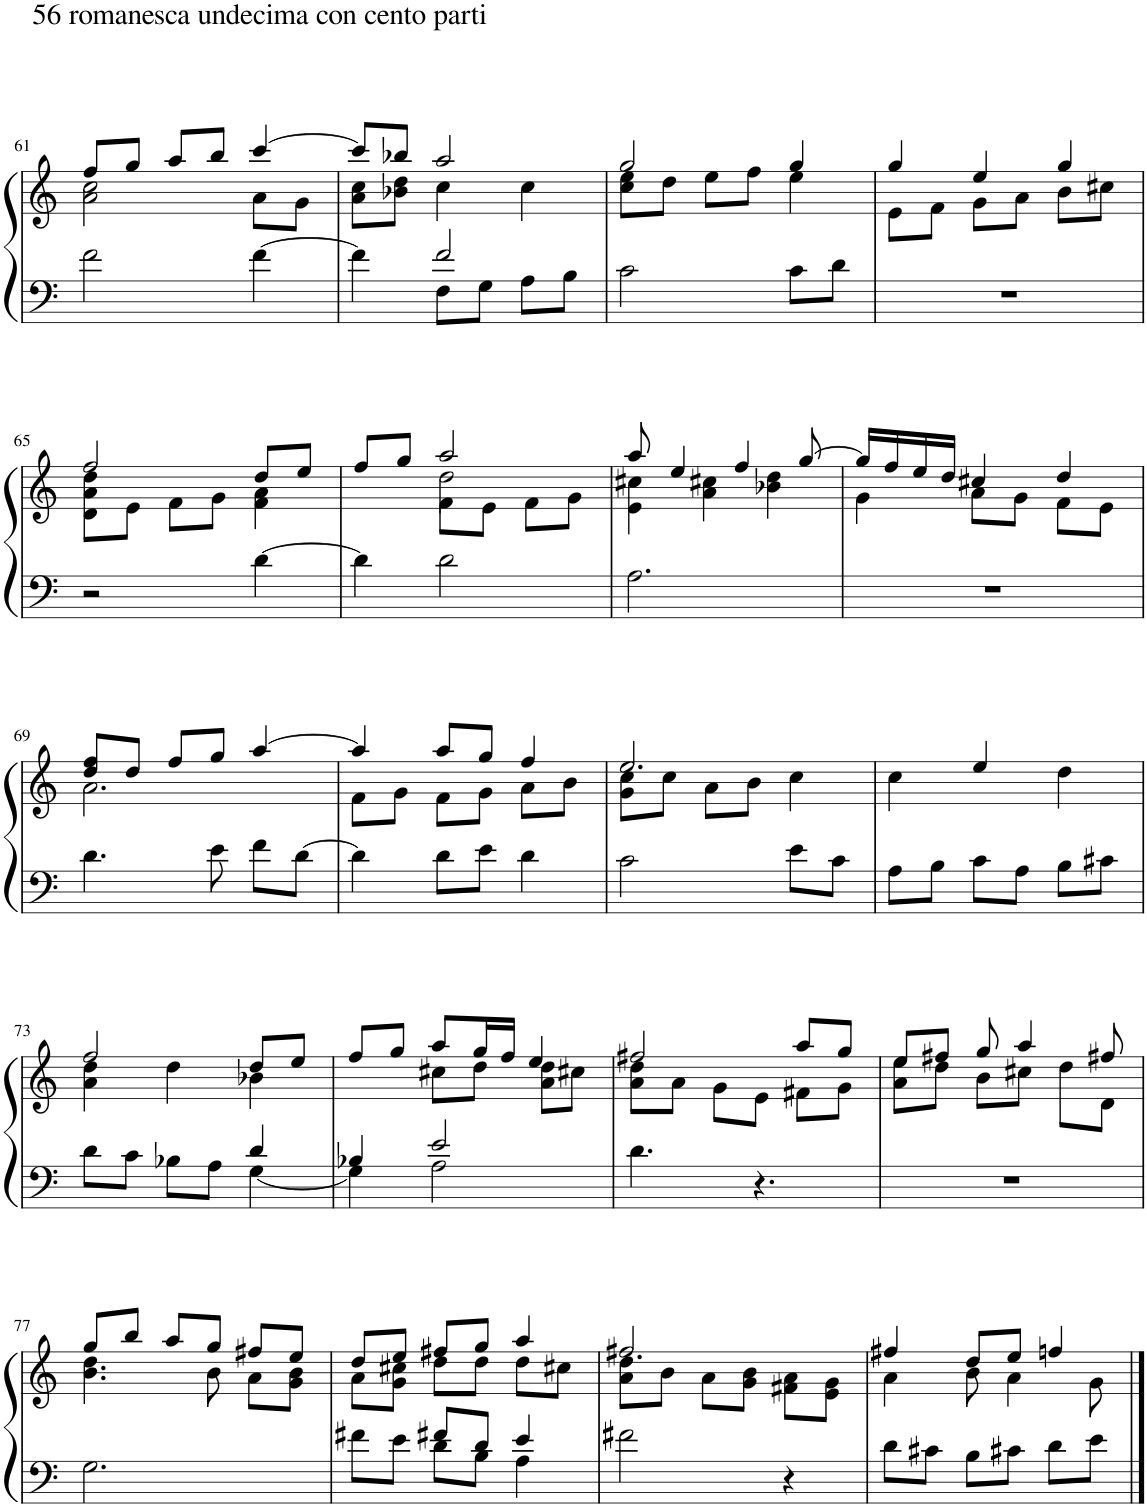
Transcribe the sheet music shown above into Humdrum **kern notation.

**kern	**kern
*part1	*part1
*staff2	*staff1
*I"Piano	*
*I'Pno.	*
!!LO:PB:g=z
*clefF4	*clefG2
*k[]	*k[]
*M3/4	*M3/4
=61	=61
*	*^
!	!LO:TX:a:t=56 romanesca undecima con cento parti	!
!LO:TX:a:t=56 romanesca undecima con cento parti	!	!
2f\	8ff/L	2a\ 2cc\
.	8gg/J	.
.	8aa/L	.
.	8bb/J	.
[4f\	[4ccc/	8a\L
.	.	8g\J
=62	=62	=62
*^	*	*
4f\]	4ryy	8ccc/L]	8a\ 8cc\L
.	.	8bb-X/J	8b-X\ 8dd\J
2f/	8F\L	2aa/	4cc\
.	8G\J	.	.
.	8A\L	.	4cc\
.	8B\J	.	.
*v	*v	*	*
=63	=63	=63
2c\	2gg/	8cc\ 8ee\L
.	.	8dd\J
.	.	8ee\L
.	.	8ff\J
8c\L	4gg/	4ee\
8d\J	.	.
=64	=64	=64
2.r	4gg/	8e\L
.	.	8f\J
.	4ee/	8g\L
.	.	8a\J
.	4gg/	8b\L
.	.	8cc#X\J
!!LO:LB:g=z	!!
=65	=65	=65
2r	2ff/	8d\ 8a\ 8dd\L
.	.	8e\J
.	.	8f\L
.	.	8g\J
[4d\	8dd/L	4f\ 4a\
.	8ee/J	.
=66	=66	=66
*	*	*^
4d\]	8ff/L	4ryy	4ryy
.	8gg/J	.	.
2d\	2aa/	8f\L	2dd\
.	.	8e\J	.
.	.	8f\L	.
.	.	8g\J	.
*	*	*v	*v
=67	=67	=67
2.A\	8aa/	4e\ 4cc#X\
.	4ee/	.
.	.	4a\ 4cc#X\
.	4ff/	.
.	.	4b-X\ 4dd\
.	[8gg/	.
=68	=68	=68
2.r	16gg/LL]	4g\
.	16ff/	.
.	16ee/	.
.	16dd/JJ	.
.	4cc#X/	8a\L
.	.	8g\J
.	4dd/	8f\L
.	.	8e\J
!!LO:LB:g=z	!!
=69	=69	=69
4.d\	8dd/ 8ff/L	2.a\
.	8dd/J	.
.	8ff/L	.
8e\	8gg/J	.
8f\L	[4aa/	.
[8d\J	.	.
=70	=70	=70
4d\]	4aa/]	8f\L
.	.	8g\J
8d\L	8aa/L	8f\L
8e\J	8gg/J	8g\J
4d\	4ff/	8a\L
.	.	8b\J
=71	=71	=71
2c\	2.ee/	8g\ 8cc\L
.	.	8cc\J
.	.	8a\L
.	.	8b\J
8e\L	.	4cc\
8c\J	.	.
*	*v	*v
=72	=72
8A\L	4cc\
8B\J	.
8c\L	4ee/
8A\J	.
8B\L	4dd\
8c#X\J	.
!!LO:LB:g=z
=73	=73
*^	*^
8d\L	2ryy	2ff/	4a\ 4dd\
8c\J	.	.	.
8B-X\L	.	.	4dd\
8A\J	.	.	.
4d/	[4G\	8dd/L	4b-X\
.	.	8ee/J	.
=74	=74	=74	=74
4B-X/	4G\]	8ff/L	4ryy
.	.	8gg/J	.
2e/	2A\	8aa/L	8cc#X\L
.	.	16gg/L	8dd\J
.	.	16ff/JJ	.
.	.	4ee/	8a\ 8dd\L
.	.	.	8cc#X\J
*v	*v	*	*
=75	=75	=75
4.d\	2ff#X/	8a\ 8dd\L
.	.	8a\J
.	.	8g\L
4.r	.	8e\J
.	8aa/L	8f#X\L
.	8gg/J	8g\J
=76	=76	=76
2.r	8ee/L	8a\ 8ee\L
.	8ff#X/J	8dd\J
.	8gg/	8b\L
.	4aa/	8cc#X\J
.	.	8dd\L
.	8ff#X/	8d\J
!!LO:LB:g=z	!!
=77	=77	=77
2.G\	8gg/L	4.b\ 4.dd\
.	8bb/J	.
.	8aa/L	.
.	8gg/J	8b\
.	8ff#X/L	8a\L
.	8ee/J	8g\ 8b\J
=78	=78	=78
*^	*	*
8f#X\L	4ryy	8dd/L	8a\L
8e\J	.	8ee/J	8g\ 8cc#X\J
8f#X/L	8d\L	8ff#X/L	8dd\L
8d/J	8B\J	8gg/J	8dd\J
4e/	4A\	4aa/	8dd\L
.	.	.	8cc#X\J
*v	*v	*	*
=79	=79	=79
2f#X\	2.ff#X/	8a\ 8dd\L
.	.	8b\J
.	.	8a\L
.	.	8g\ 8b\J
4r	.	8f#X\ 8a\L
.	.	8e\ 8g\J
=80	=80	=80
8d\L	4ff#X/	4a\
8c#X\J	.	.
8B\L	8dd/L	8b\
8c#X\J	8ee/J	4a\
8d\L	4ffn/	.
8e\J	.	8g\
*	*v	*v
==	==
*-	*-
